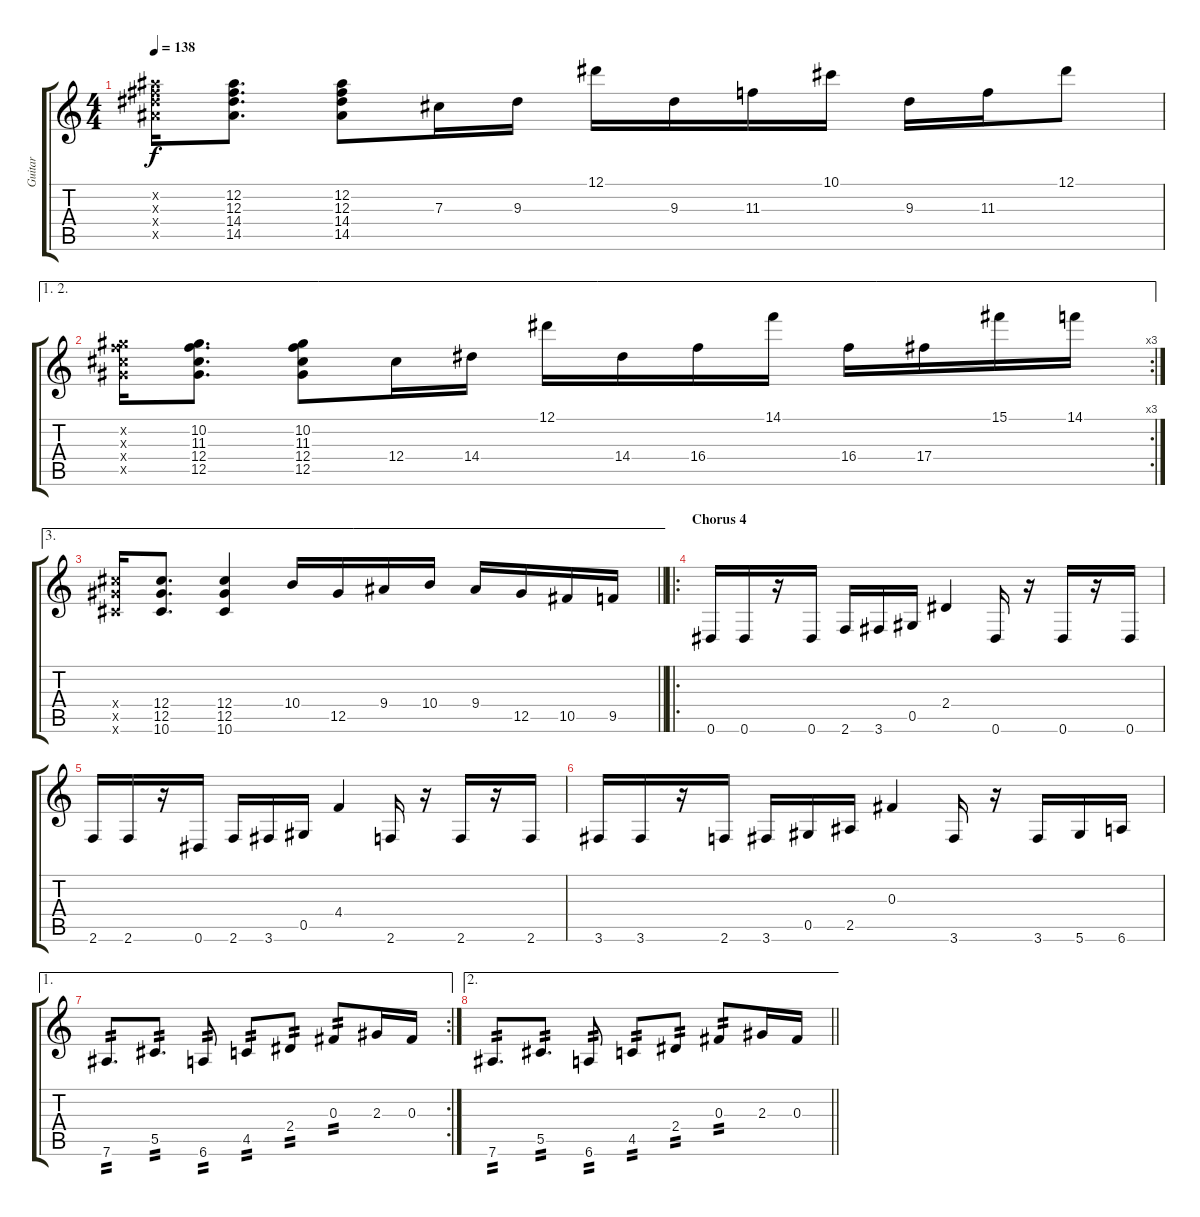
\track ("Guitar" "Guitar") {instrument distortionguitar}
\staff {score tabs}
\tuning (Eb4 Bb3 Gb3 Db3 Ab2 Eb2) {hide}
\ts (4 4)
\tempo 138
\clef g2
\ks c
(12.2{x} 12.3{x} 14.4{x} 14.5{x}).16{dy f} (12.2 12.3 14.4 14.5).8{d} (12.2 12.3 14.4 14.5).8 7.3.16 9.3.16 12.1.16 9.3.16 11.3.16 10.1.16 9.3.16 11.3.16 12.1.8 |
\ae (1 2)
\rc 3
(10.2{x} 11.3{x} 12.4{x} 12.5{x}).16 (10.2 11.3 12.4 12.5).8{d} (10.2 11.3 12.4 12.5).8 12.4.16 14.4.16 12.1.16 14.4.16 16.4.16 14.1.16 16.4.16 17.4.16 15.1.16 14.1.16 |
\ae 3
\barLineRight lightlight
(12.4{x} 12.5{x} 10.6{x}).16 (12.4 12.5 10.6).8{d} (12.4 12.5 10.6).4 10.4.16 12.5.16 9.4.16 10.4.16 9.4.16 12.5.16 10.5.16 9.5.16 |
\ro
\section ("" "Chorus 4")
0.6.16 0.6.16 r.16 0.6.16 2.6.16 3.6.16 0.5.16 2.4.4 0.6.16 r.16 0.6.16 r.16 0.6.16 |
2.6.16 2.6.16 r.16 0.6.16 2.6.16 3.6.16 0.5.16 4.4.4 2.6.16 r.16 2.6.16 r.16 2.6.16 |
3.6.16 3.6.16 r.16 2.6.16 3.6.16 0.5.16 2.5.16 0.3.4 3.6.16 r.16 3.6.16 5.6.16 6.6.16 |
\ae 1
\rc 2
7.6.8{d tp 2} 5.5.8{d tp 2} 6.6.8{tp 2} 4.5.8{tp 2} 2.4.8{tp 2} 0.3.8{tp 2} 2.3.16 0.3.16 |
\ae 2
\barLineRight lightlight
7.6.8{d tp 2} 5.5.8{d tp 2} 6.6.8{tp 2} 4.5.8{tp 2} 2.4.8{tp 2} 0.3.8{tp 2} 2.3.16 0.3.16
